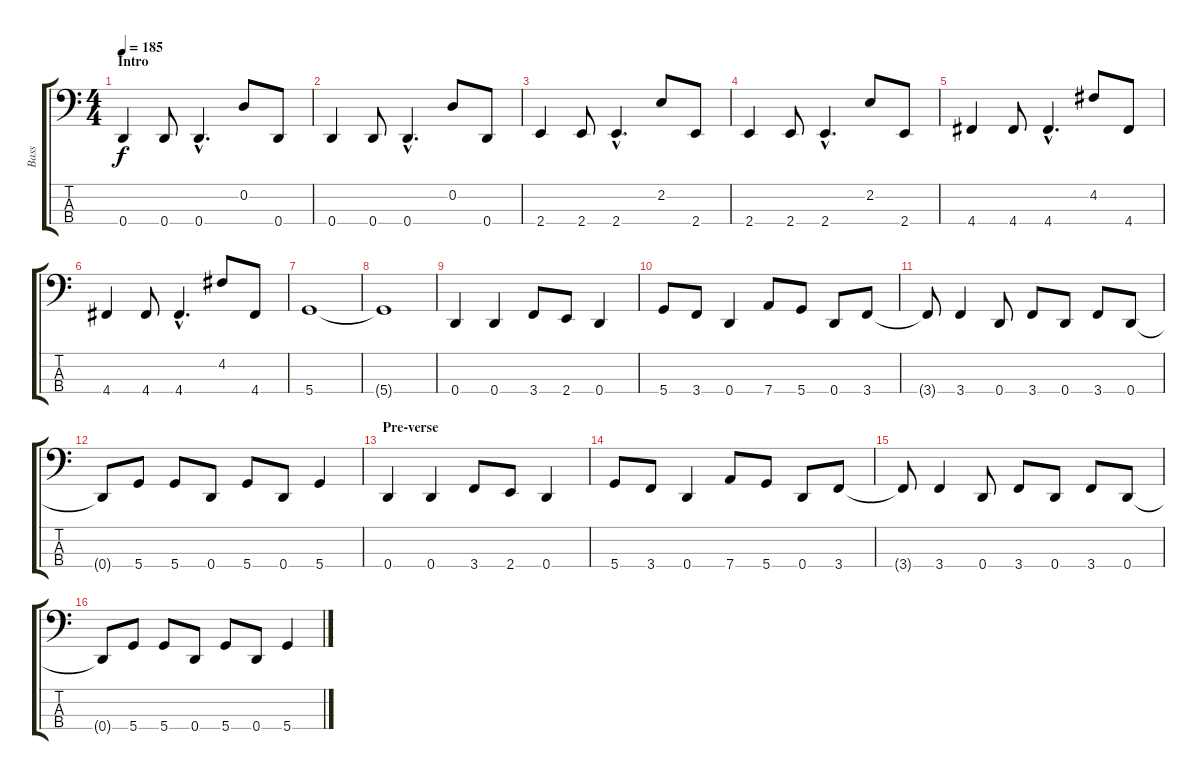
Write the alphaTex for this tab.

\track ("Bass" "Bass") {instrument electricbassfinger}
\staff {score tabs}
\tuning (G2 D2 A1 D1) {hide}
\ts (4 4)
\section ("" "Intro")
\tempo 185
\clef f4
\ks c
0.4.4{dy f instrument electricbassfinger} 0.4.8 0.4{hac}.4{d} 0.2.8 0.4.8 |
0.4.4 0.4.8 0.4{hac}.4{d} 0.2.8 0.4.8 |
2.4.4 2.4.8 2.4{hac}.4{d} 2.2.8 2.4.8 |
2.4.4 2.4.8 2.4{hac}.4{d} 2.2.8 2.4.8 |
4.4.4 4.4.8 4.4{hac}.4{d} 4.2.8 4.4.8 |
4.4.4 4.4.8 4.4{hac}.4{d} 4.2.8 4.4.8 |
5.4.1 |
5.4{t}.1 |
0.4.4 0.4.4 3.4.8 2.4.8 0.4.4 |
5.4.8 3.4.8 0.4.4 7.4.8 5.4.8 0.4.8 3.4.8 |
3.4{t}.8 3.4.4 0.4.8 3.4.8 0.4.8 3.4.8 0.4.8 |
0.4{t}.8 5.4.8 5.4.8 0.4.8 5.4.8 0.4.8 5.4.4 |
\section ("" "Pre-verse")
0.4.4 0.4.4 3.4.8 2.4.8 0.4.4 |
5.4.8 3.4.8 0.4.4 7.4.8 5.4.8 0.4.8 3.4.8 |
3.4{t}.8 3.4.4 0.4.8 3.4.8 0.4.8 3.4.8 0.4.8 |
0.4{t}.8 5.4.8 5.4.8 0.4.8 5.4.8 0.4.8 5.4.4
